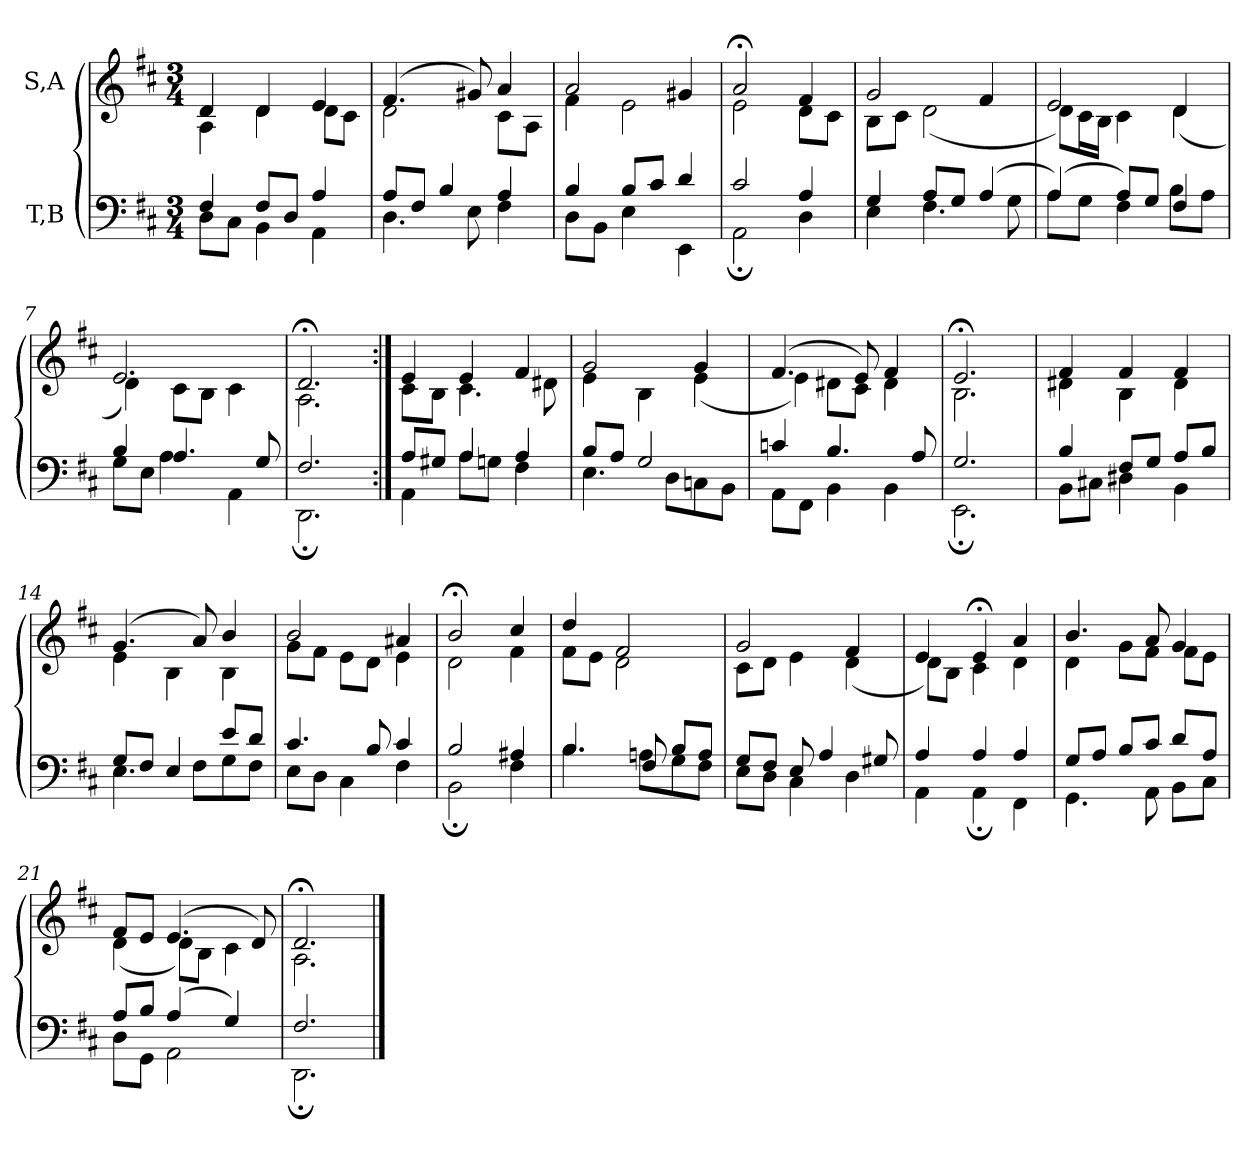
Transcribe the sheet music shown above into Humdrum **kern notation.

**kern	**kern
*part2	*part1
*staff2	*staff1
*I"T,B	*I"S,A
*clefF4	*clefG2
*k[f#c#]	*k[f#c#]
*M3/4	*M3/4
=1	=1
*^	*^
4F#	8DL	4d	4A
.	8C#J	.	.
8F#L	4BB	4d	4d
8DJ	.	.	.
4A	4AA	4e	8dL
.	.	.	8c#J
=2	=2	=2	=2
8AL	4.D	(>4.f#	2d
8F#J	.	.	.
4B	.	.	.
.	8E	8g#X)	.
4A	4F#	4a	8c#L
.	.	.	8AJ
=3	=3	=3	=3
4B	8DL	2a	4f#
.	8BBJ	.	.
8BL	4E	.	2e
8c#J	.	.	.
4d	4EE	4g#X	.
=4	=4	=4	=4
2c#	2AA;	2a;<	2e
4A	4D	4f#	8dL
.	.	.	8c#J
=5	=5	=5	=5
4G	4E	2g	8BL
.	.	.	8c#J
8AL	4.F#	.	(<2d
8GJ	.	.	.
(>4A	.	4f#	.
.	8G	.	.
=6	=6	=6	=6
(>4A)	8AL	2e	8dL)
.	8GJ	.	16c#L
.	.	.	16BJJ
8AL)	4F#	.	4c#
8GJ	.	.	.
4F#	8BL	4d	(<4d
.	8AJ	.	.
=7	=7	=7	=7
4B	8GL	2.e	4d)
.	8EJ	.	.
4.A	4A	.	8c#L
.	.	.	8BJ
.	4AA	.	4c#
8G	.	.	.
=8	=8	=8	=8
2.F#	2.DD;	2.d;<	2.A
=9:|!	=9:|!	=9:|!	=9:|!
8AL	4AA	4e	8c#L
8G#XJ	.	.	8BJ
4A	8AL	4e	4.c#
.	8GnJ	.	.
4A	4F#	4f#	.
.	.	.	8d#X
=10	=10	=10	=10
8BL	4.E	2g	4e
8AJ	.	.	.
2G	.	.	4B
.	8DL	.	.
.	8Cn	4g	(<4e
.	8BBJ	.	.
=11	=11	=11	=11
4cn	8AAL	(>4.f#	4e)
.	8FF#J	.	.
4.B	4BB	.	8d#XL
.	.	8e)	8c#J
.	4BB	4f#	4d#
8A	.	.	.
=12	=12	=12	=12
2.G	2.EE;	2.e;<	2.B
=13	=13	=13	=13
4B	8BBL	4f#	4d#X
.	8C#XJ	.	.
8F#L	4D#X	4f#	4B
8GJ	.	.	.
8AL	4BB	4f#	4d#
8BJ	.	.	.
=14	=14	=14	=14
8GL	4.E	(>4.g	4e
8F#J	.	.	.
4E	.	.	4B
.	8F#L	8a)	.
8eL	8G	4b	4B
8dJ	8F#J	.	.
=15	=15	=15	=15
4.c#	8EL	2b	8gL
.	8DJ	.	8f#J
.	4C#	.	8eL
8B	.	.	8dJ
4c#	4F#	4a#X	4e
=16	=16	=16	=16
2B	2BB;	2b;<	2d
4A#X	4F#	4cc#	4f#
=17	=17	=17	=17
4.B	4.B	4dd	8f#L
.	.	.	8eJ
.	.	2f#	2d
8F#	8AnL	.	.
8BL	8G	.	.
8AJ	8F#J	.	.
=18	=18	=18	=18
8GL	8EL	2g	8c#L
8F#J	8DJ	.	8dJ
8E	4C#	.	4e
4A	.	.	.
.	4D	4f#	(<4d
8G#X	.	.	.
=19	=19	=19	=19
4A	4AA	4e	8dL)
.	.	.	8BJ
4A	4AA;	4e;<	4c#
4A	4FF#	4a	4d
=20	=20	=20	=20
8GL	4.GG	4.b	4d
8AJ	.	.	.
8BL	.	.	8gL
8c#J	8AA	8a	8f#J
8dL	8BBL	4g	8f#L
8AJ	8C#J	.	8eJ
=21	=21	=21	=21
8AL	8DL	8f#L	(<4d
8BJ	8GGJ	8eJ	.
(>4A	2AA	(>4.e	8dL)
.	.	.	8BJ
4G)	.	.	4c#
.	.	8d)	.
=22	=22	=22	=22
2.F#	2.DD;	2.d;<	2.A
*v	*v	*	*
*	*v	*v
==	==
*-	*-
